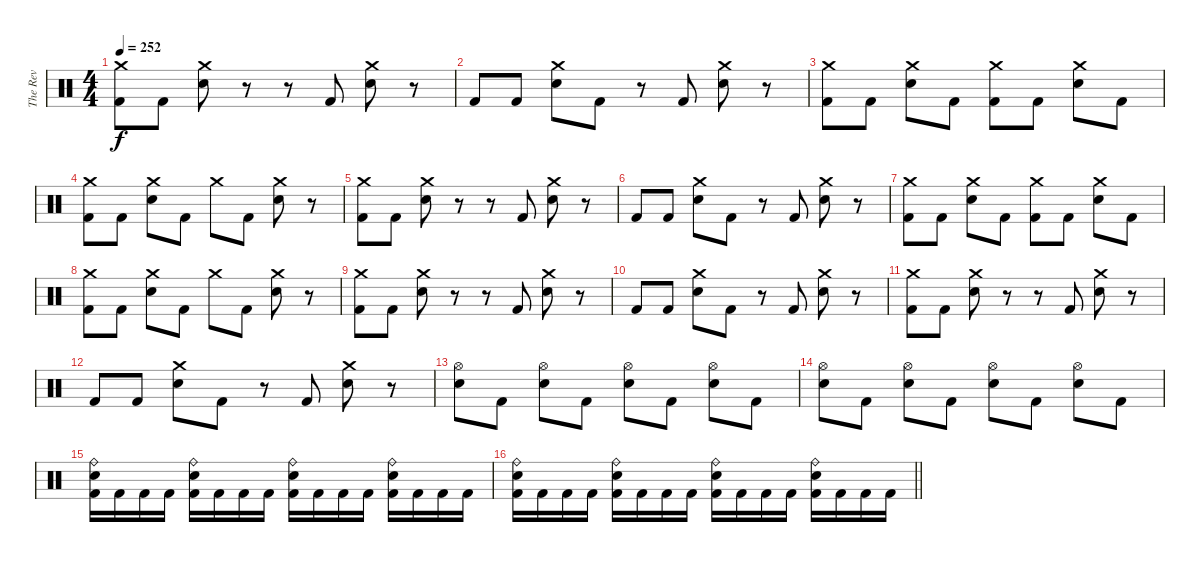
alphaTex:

\track ("The Rev" "The Rev") {instrument percussion}
\staff {score}
\articulation defaults
\ts (4 4)
\tempo 252
\clef neutral
\ks c
("Crash medium (hit)" "Kick (hit) 2").8{dy f} "Kick (hit) 2".8 ("Crash medium (hit)" "Electric Snare (hit)").8 r.8 r.8 "Kick (hit) 2".8 ("Crash medium (hit)" "Electric Snare (hit)").8 r.8 |
"Kick (hit) 2".8 "Kick (hit) 2".8 ("Crash medium (hit)" "Electric Snare (hit)").8 "Kick (hit) 2".8 r.8 "Kick (hit) 2".8 ("Crash medium (hit)" "Electric Snare (hit)").8 r.8 |
("Crash medium (hit)" "Kick (hit) 2").8 "Kick (hit) 2".8 ("Crash medium (hit)" "Electric Snare (hit)").8 "Kick (hit) 2".8 ("Crash medium (hit)" "Kick (hit) 2").8 "Kick (hit) 2".8 ("Crash medium (hit)" "Electric Snare (hit)").8 "Kick (hit) 2".8 |
("Crash medium (hit)" "Kick (hit) 2").8 "Kick (hit) 2".8 ("Crash medium (hit)" "Electric Snare (hit)").8 "Kick (hit) 2".8 "Crash medium (hit)".8 "Kick (hit) 2".8 ("Crash medium (hit)" "Electric Snare (hit)").8 r.8 |
("Crash medium (hit)" "Kick (hit) 2").8 "Kick (hit) 2".8 ("Crash medium (hit)" "Electric Snare (hit)").8 r.8 r.8 "Kick (hit) 2".8 ("Crash medium (hit)" "Electric Snare (hit)").8 r.8 |
"Kick (hit) 2".8 "Kick (hit) 2".8 ("Crash medium (hit)" "Electric Snare (hit)").8 "Kick (hit) 2".8 r.8 "Kick (hit) 2".8 ("Crash medium (hit)" "Electric Snare (hit)").8 r.8 |
("Crash medium (hit)" "Kick (hit) 2").8 "Kick (hit) 2".8 ("Crash medium (hit)" "Electric Snare (hit)").8 "Kick (hit) 2".8 ("Crash medium (hit)" "Kick (hit) 2").8 "Kick (hit) 2".8 ("Crash medium (hit)" "Electric Snare (hit)").8 "Kick (hit) 2".8 |
("Crash medium (hit)" "Kick (hit) 2").8 "Kick (hit) 2".8 ("Crash medium (hit)" "Electric Snare (hit)").8 "Kick (hit) 2".8 "Crash medium (hit)".8 "Kick (hit) 2".8 ("Crash medium (hit)" "Electric Snare (hit)").8 r.8 |
("Crash medium (hit)" "Kick (hit) 2").8 "Kick (hit) 2".8 ("Crash medium (hit)" "Electric Snare (hit)").8 r.8 r.8 "Kick (hit) 2".8 ("Crash medium (hit)" "Electric Snare (hit)").8 r.8 |
"Kick (hit) 2".8 "Kick (hit) 2".8 ("Crash medium (hit)" "Electric Snare (hit)").8 "Kick (hit) 2".8 r.8 "Kick (hit) 2".8 ("Crash medium (hit)" "Electric Snare (hit)").8 r.8 |
("Crash medium (hit)" "Kick (hit) 2").8 "Kick (hit) 2".8 ("Crash medium (hit)" "Electric Snare (hit)").8 r.8 r.8 "Kick (hit) 2".8 ("Crash medium (hit)" "Electric Snare (hit)").8 r.8 |
"Kick (hit) 2".8 "Kick (hit) 2".8 ("Crash medium (hit)" "Electric Snare (hit)").8 "Kick (hit) 2".8 r.8 "Kick (hit) 2".8 ("Crash medium (hit)" "Electric Snare (hit)").8 r.8 |
("Hi-Hat (open)" "Electric Snare (hit)").8 "Kick (hit) 2".8 ("Hi-Hat (open)" "Electric Snare (hit)").8 "Kick (hit) 2".8 ("Hi-Hat (open)" "Electric Snare (hit)").8 "Kick (hit) 2".8 ("Hi-Hat (open)" "Electric Snare (hit)").8 "Kick (hit) 2".8 |
("Hi-Hat (open)" "Electric Snare (hit)").8 "Kick (hit) 2".8 ("Hi-Hat (open)" "Electric Snare (hit)").8 "Kick (hit) 2".8 ("Hi-Hat (open)" "Electric Snare (hit)").8 "Kick (hit) 2".8 ("Hi-Hat (open)" "Electric Snare (hit)").8 "Kick (hit) 2".8 |
("Ride (bell)" "Electric Snare (hit)" "Kick (hit) 2").16 "Kick (hit) 2".16 "Kick (hit) 2".16 "Kick (hit) 2".16 ("Ride (bell)" "Electric Snare (hit)" "Kick (hit) 2").16 "Kick (hit) 2".16 "Kick (hit) 2".16 "Kick (hit) 2".16 ("Ride (bell)" "Electric Snare (hit)" "Kick (hit) 2").16 "Kick (hit) 2".16 "Kick (hit) 2".16 "Kick (hit) 2".16 ("Ride (bell)" "Electric Snare (hit)" "Kick (hit) 2").16 "Kick (hit) 2".16 "Kick (hit) 2".16 "Kick (hit) 2".16 |
\barLineRight lightlight
("Ride (bell)" "Electric Snare (hit)" "Kick (hit) 2").16 "Kick (hit) 2".16 "Kick (hit) 2".16 "Kick (hit) 2".16 ("Ride (bell)" "Electric Snare (hit)" "Kick (hit) 2").16 "Kick (hit) 2".16 "Kick (hit) 2".16 "Kick (hit) 2".16 ("Ride (bell)" "Electric Snare (hit)" "Kick (hit) 2").16 "Kick (hit) 2".16 "Kick (hit) 2".16 "Kick (hit) 2".16 ("Ride (bell)" "Electric Snare (hit)" "Kick (hit) 2").16 "Kick (hit) 2".16 "Kick (hit) 2".16 "Kick (hit) 2".16
